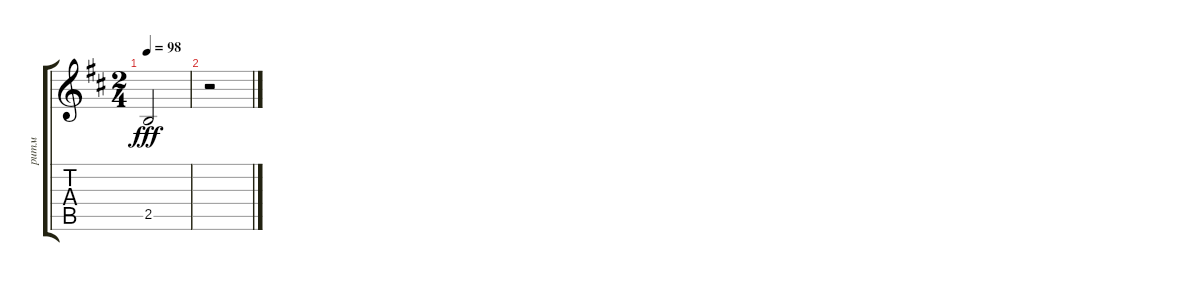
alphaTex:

\track ("ритм" "ритм") {instrument acousticguitarsteel}
\staff {score tabs}
\tuning (E4 B3 G3 D3 A2 E2) {hide}
\ts (2 4)
\tempo 98
\clef g2
\ks bminor
2.5{t}.2{dy fff} |
r.2
